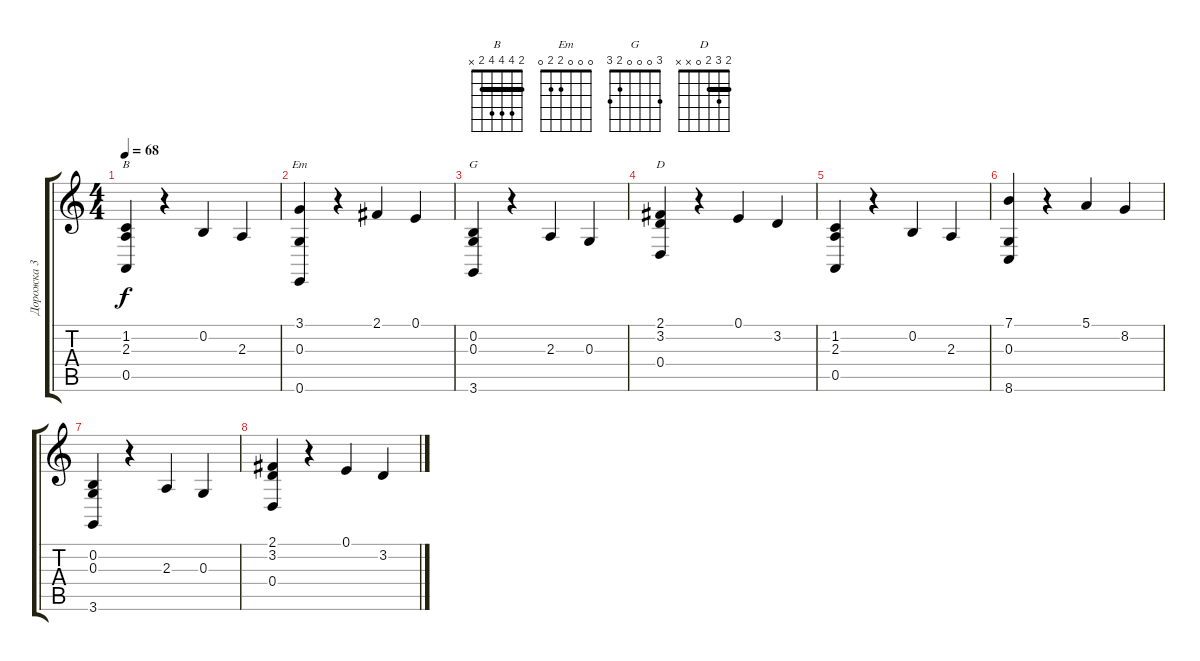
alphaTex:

\track ("Дорожка 3" "Дорожка 3") {instrument violin}
\staff {score tabs}
\tuning (E4 B3 G3 D3 A2 E2) {hide}
\chord ("B" 2 4 4 4 2 x) {barre 2}
\chord ("Em" 0 0 0 2 2 0)
\chord ("G" 3 0 0 0 2 3)
\chord ("D" 2 3 2 0 x x) {barre 2}
\ts (4 4)
\tempo 68
\clef g2
\ks c
(1.2 2.3 0.5).4{ch "B" dy f} r.4 0.2.4 2.3.4 |
(3.1 0.3 0.6).4{ch "Em"} r.4 2.1.4 0.1.4 |
(0.2 0.3 3.6).4{ch "G"} r.4 2.3.4 0.3.4 |
(2.1 3.2 0.4).4{ch "D"} r.4 0.1.4 3.2.4 |
(1.2 2.3 0.5).4 r.4 0.2.4 2.3.4 |
(7.1 0.3 8.6).4 r.4 5.1.4 8.2.4 |
(0.2 0.3 3.6).4 r.4 2.3.4 0.3.4 |
(2.1 3.2 0.4).4 r.4 0.1.4 3.2.4
